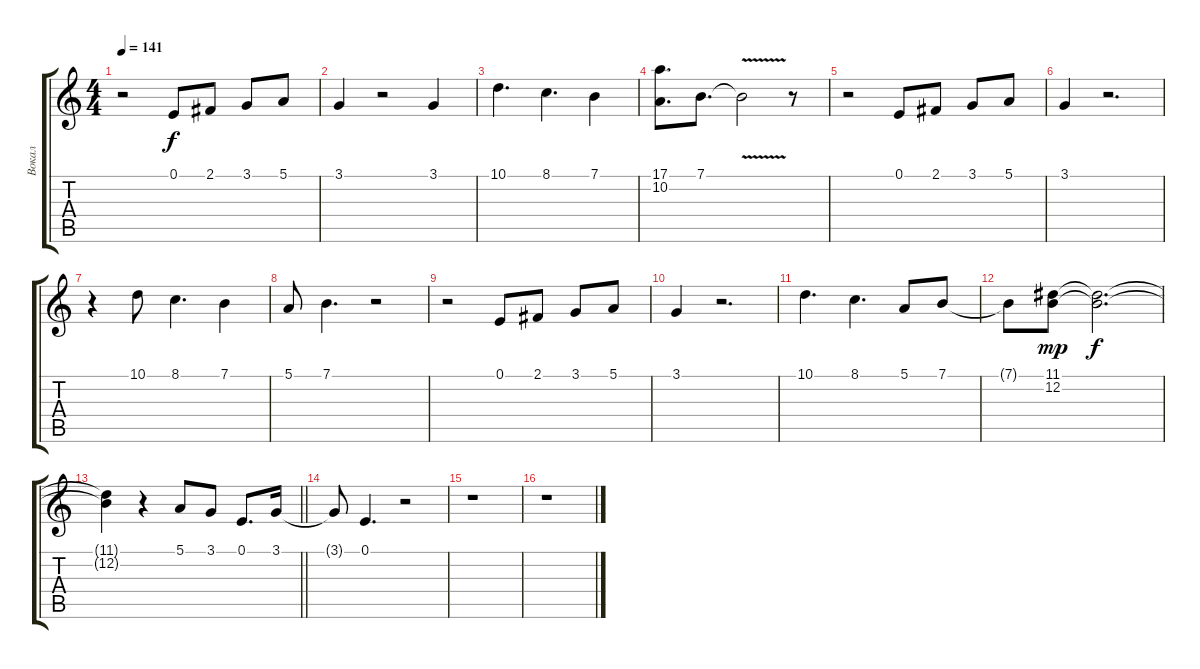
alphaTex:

\track ("Вокал" "Вокал") {instrument oboe}
\staff {score tabs}
\tuning (E4 B3 G3 D3 A2 E2) {hide}
\ts (4 4)
\tempo 141
\clef g2
\ks c
r.2{dy f} 0.1.8 2.1.8 3.1.8 5.1.8 |
3.1.4 r.2 3.1.4 |
10.1.4{d} 8.1.4{d} 7.1.4 |
(17.1 10.2).8{d} 7.1.8{d} 7.1{v t}.2 r.8 |
r.2 0.1.8 2.1.8 3.1.8 5.1.8 |
3.1.4 r.2{d} |
r.4 10.1.8 8.1.4{d} 7.1.4 |
5.1.8 7.1.4{d} r.2 |
r.2 0.1.8 2.1.8 3.1.8 5.1.8 |
3.1.4 r.2{d} |
10.1.4{d} 8.1.4{d} 5.1.8 7.1.8 |
7.1{t}.8 (11.1 12.2).8{dy mp} (11.1{t} 12.2{t}).2{d dy f} |
\barLineRight lightlight
(11.1{t} 12.2{t}).4 r.4 5.1.8 3.1.8 0.1.8{d} 3.1.16 |
3.1{t}.8 0.1.4{d} r.2 |
r.1 |
r.1
